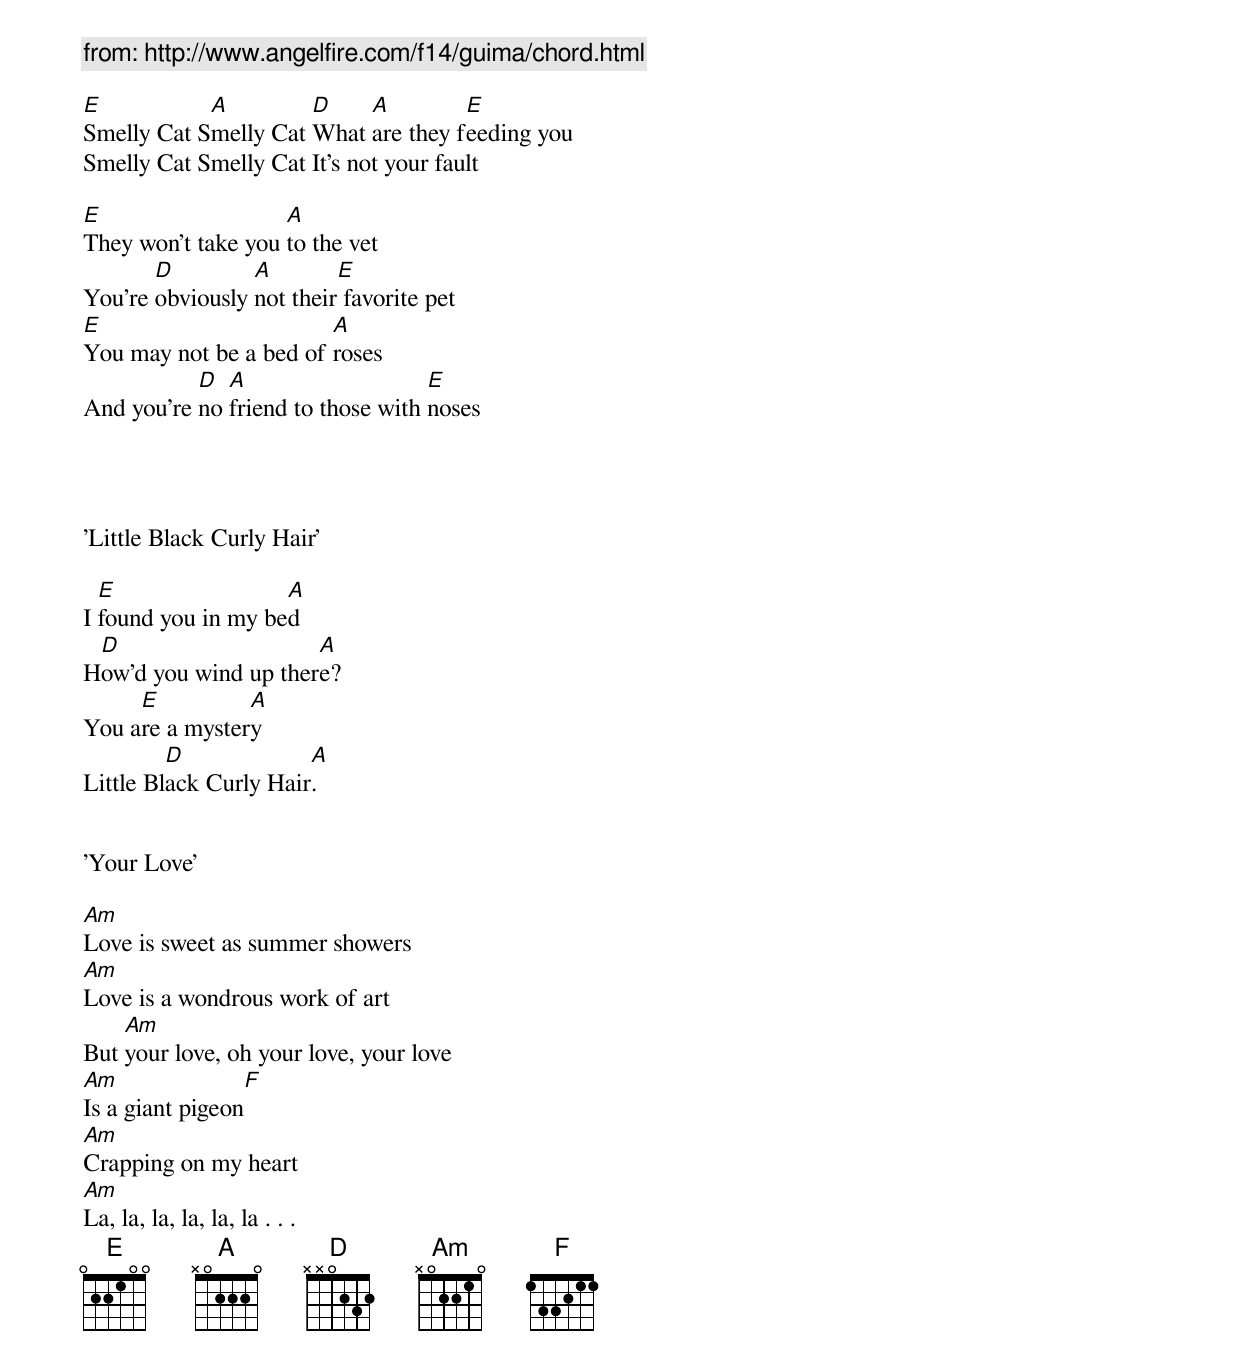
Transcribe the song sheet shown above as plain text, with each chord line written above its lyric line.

from: http://www.angelfire.com/f14/guima/chord.html

E           A         D    A         E
Smelly Cat Smelly Cat What are they feeding you
Smelly Cat Smelly Cat It's not your fault

E                   A
They won't take you to the vet
       D         A        E
You're obviously not their favorite pet
E                       A
You may not be a bed of roses
           D  A                    E
And you're no friend to those with noses




'Little Black Curly Hair'

  E                 A
I found you in my bed
 D                    A
How'd you wind up there?
     E          A
You are a mystery
         D             A
Little Black Curly Hair.


'Your Love'

Am
Love is sweet as summer showers
Am
Love is a wondrous work of art
    Am
But your love, oh your love, your love
Am                F
Is a giant pigeon
Am
Crapping on my heart
Am
La, la, la, la, la, la . . .
